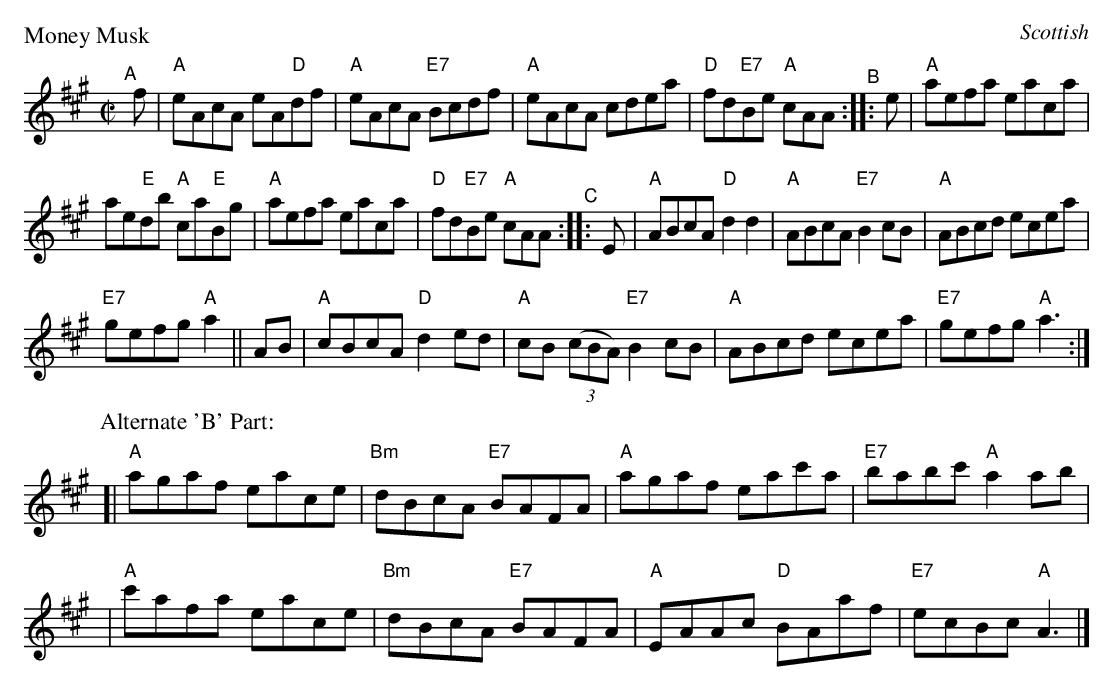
X:1
P: Money Musk
O: Scottish
M: C|
K: A
"^A"[|] f | "A"eAcA eA"D"df | "A"eAcA "E7"Bcdf | "A"eAcA cdea | "D"fd"E7"Be "A"cAA "^B":: e | "A"aefa eaca |
ae"E"db "A"ca"E"Bg | "A"aefa eaca | "D"fd"E7"Be "A"cAA "^C":: E | "A"ABcA "D"d2d2 | "A"ABcA "E7"B2cB | "A"ABcd ecea |
"E7"gefg "A"a2 || AB | "A"cBcA "D"d2ed | "A"cB ((3cBA) "E7"B2cB | "A"ABcd ecea | "E7"gefg "A"a3 :|
P: Alternate 'B' Part:
[| "A"agaf eace | "Bm"dBcA "E7"BAFA | "A"agaf eac'a | "E7"babc' "A"a2ab |
|  "A"c'afa eace | "Bm"dBcA "E7"BAFA | "A"EAAc "D"BAaf | "E7"ecBc "A"A3 |]
